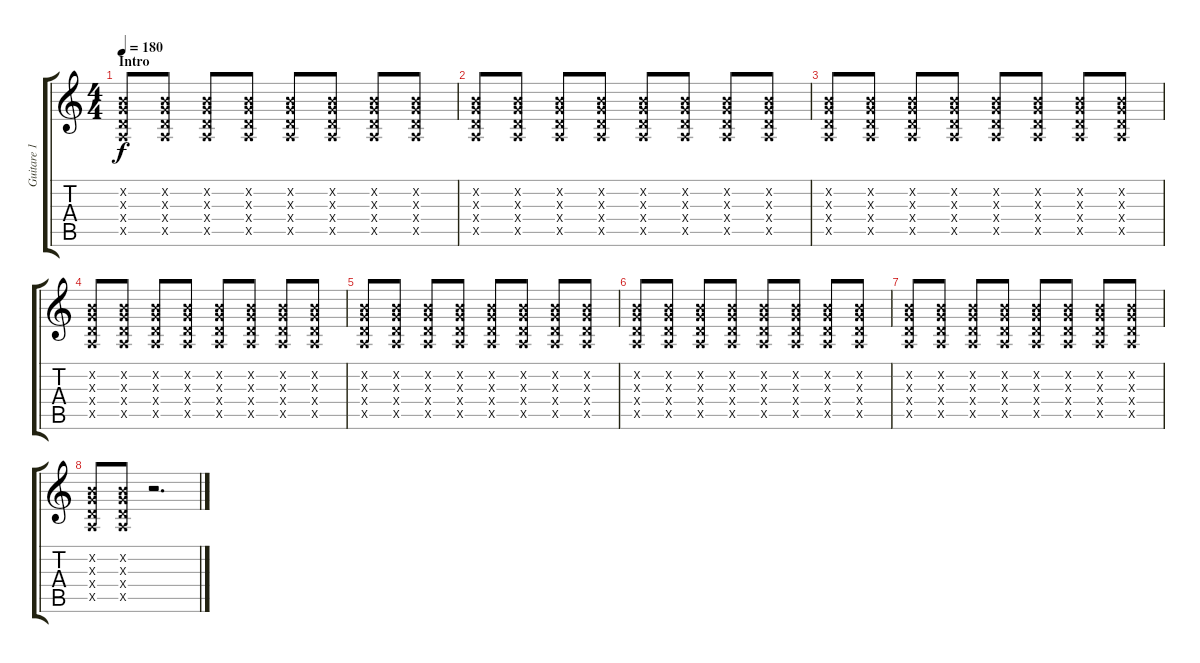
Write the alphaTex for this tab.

\track ("Guitare 1" "Guitare 1") {instrument electricguitarclean}
\staff {score tabs}
\tuning (E4 B3 G3 D3 A2 E2) {hide}
\ts (4 4)
\section ("" "Intro")
\tempo 180
\clef g2
\ks c
(0.2{x} 0.3{x} 0.4{x} 0.5{x}).8{dy f instrument electricguitarclean} (0.2{x} 0.3{x} 0.4{x} 0.5{x}).8 (0.2{x} 0.3{x} 0.4{x} 0.5{x}).8 (0.2{x} 0.3{x} 0.4{x} 0.5{x}).8 (0.2{x} 0.3{x} 0.4{x} 0.5{x}).8 (0.2{x} 0.3{x} 0.4{x} 0.5{x}).8 (0.2{x} 0.3{x} 0.4{x} 0.5{x}).8 (0.2{x} 0.3{x} 0.4{x} 0.5{x}).8 |
(0.2{x} 0.3{x} 0.4{x} 0.5{x}).8 (0.2{x} 0.3{x} 0.4{x} 0.5{x}).8 (0.2{x} 0.3{x} 0.4{x} 0.5{x}).8 (0.2{x} 0.3{x} 0.4{x} 0.5{x}).8 (0.2{x} 0.3{x} 0.4{x} 0.5{x}).8 (0.2{x} 0.3{x} 0.4{x} 0.5{x}).8 (0.2{x} 0.3{x} 0.4{x} 0.5{x}).8 (0.2{x} 0.3{x} 0.4{x} 0.5{x}).8 |
(0.2{x} 0.3{x} 0.4{x} 0.5{x}).8 (0.2{x} 0.3{x} 0.4{x} 0.5{x}).8 (0.2{x} 0.3{x} 0.4{x} 0.5{x}).8 (0.2{x} 0.3{x} 0.4{x} 0.5{x}).8 (0.2{x} 0.3{x} 0.4{x} 0.5{x}).8 (0.2{x} 0.3{x} 0.4{x} 0.5{x}).8 (0.2{x} 0.3{x} 0.4{x} 0.5{x}).8 (0.2{x} 0.3{x} 0.4{x} 0.5{x}).8 |
(0.2{x} 0.3{x} 0.4{x} 0.5{x}).8 (0.2{x} 0.3{x} 0.4{x} 0.5{x}).8 (0.2{x} 0.3{x} 0.4{x} 0.5{x}).8 (0.2{x} 0.3{x} 0.4{x} 0.5{x}).8 (0.2{x} 0.3{x} 0.4{x} 0.5{x}).8 (0.2{x} 0.3{x} 0.4{x} 0.5{x}).8 (0.2{x} 0.3{x} 0.4{x} 0.5{x}).8 (0.2{x} 0.3{x} 0.4{x} 0.5{x}).8 |
(0.2{x} 0.3{x} 0.4{x} 0.5{x}).8 (0.2{x} 0.3{x} 0.4{x} 0.5{x}).8 (0.2{x} 0.3{x} 0.4{x} 0.5{x}).8 (0.2{x} 0.3{x} 0.4{x} 0.5{x}).8 (0.2{x} 0.3{x} 0.4{x} 0.5{x}).8 (0.2{x} 0.3{x} 0.4{x} 0.5{x}).8 (0.2{x} 0.3{x} 0.4{x} 0.5{x}).8 (0.2{x} 0.3{x} 0.4{x} 0.5{x}).8 |
(0.2{x} 0.3{x} 0.4{x} 0.5{x}).8 (0.2{x} 0.3{x} 0.4{x} 0.5{x}).8 (0.2{x} 0.3{x} 0.4{x} 0.5{x}).8 (0.2{x} 0.3{x} 0.4{x} 0.5{x}).8 (0.2{x} 0.3{x} 0.4{x} 0.5{x}).8 (0.2{x} 0.3{x} 0.4{x} 0.5{x}).8 (0.2{x} 0.3{x} 0.4{x} 0.5{x}).8 (0.2{x} 0.3{x} 0.4{x} 0.5{x}).8 |
(0.2{x} 0.3{x} 0.4{x} 0.5{x}).8 (0.2{x} 0.3{x} 0.4{x} 0.5{x}).8 (0.2{x} 0.3{x} 0.4{x} 0.5{x}).8 (0.2{x} 0.3{x} 0.4{x} 0.5{x}).8 (0.2{x} 0.3{x} 0.4{x} 0.5{x}).8 (0.2{x} 0.3{x} 0.4{x} 0.5{x}).8 (0.2{x} 0.3{x} 0.4{x} 0.5{x}).8 (0.2{x} 0.3{x} 0.4{x} 0.5{x}).8 |
(0.2{x} 0.3{x} 0.4{x} 0.5{x}).8 (0.2{x} 0.3{x} 0.4{x} 0.5{x}).8 r.2{d}
